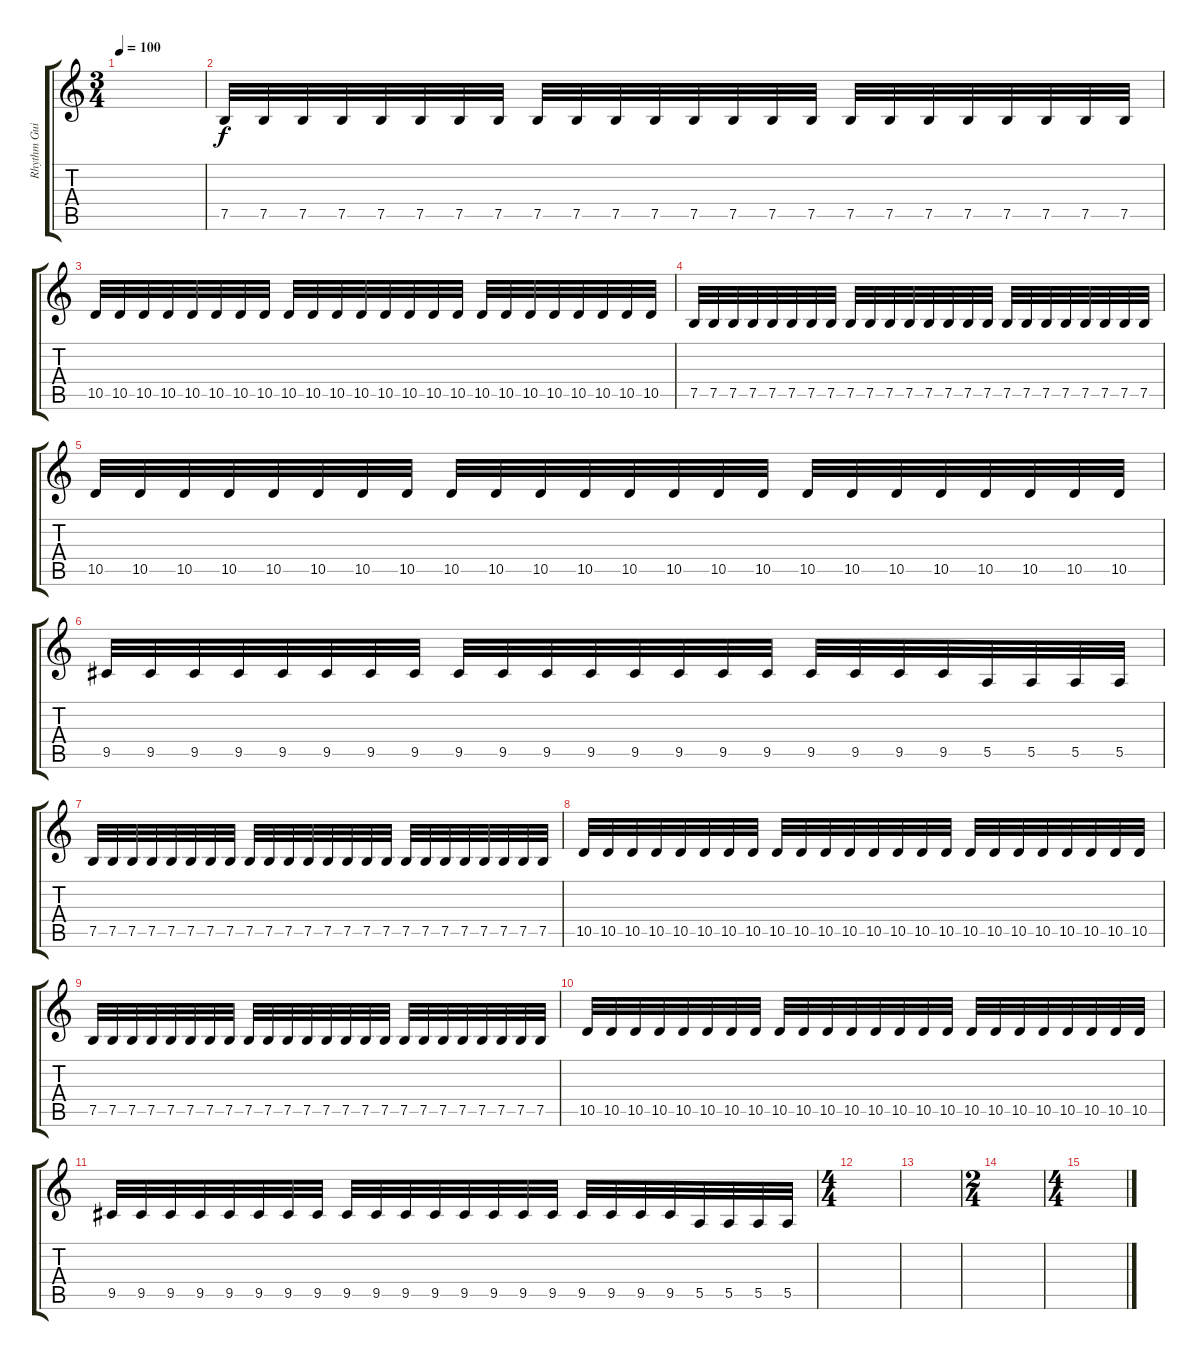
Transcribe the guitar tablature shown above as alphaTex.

\track ("Rhythm Guitar" "Rhythm Gui") {instrument distortionguitar}
\staff {score tabs}
\tuning (B3 Gb3 D3 A2 E2 B1) {hide}
\ts (3 4)
\tempo 100
\clef g2
\ks c
|
7.5.32 7.5.32 7.5.32 7.5.32 7.5.32 7.5.32 7.5.32 7.5.32 7.5.32 7.5.32 7.5.32 7.5.32 7.5.32 7.5.32 7.5.32 7.5.32 7.5.32 7.5.32 7.5.32 7.5.32 7.5.32 7.5.32 7.5.32 7.5.32 |
10.5.32 10.5.32 10.5.32 10.5.32 10.5.32 10.5.32 10.5.32 10.5.32 10.5.32 10.5.32 10.5.32 10.5.32 10.5.32 10.5.32 10.5.32 10.5.32 10.5.32 10.5.32 10.5.32 10.5.32 10.5.32 10.5.32 10.5.32 10.5.32 |
7.5.32 7.5.32 7.5.32 7.5.32 7.5.32 7.5.32 7.5.32 7.5.32 7.5.32 7.5.32 7.5.32 7.5.32 7.5.32 7.5.32 7.5.32 7.5.32 7.5.32 7.5.32 7.5.32 7.5.32 7.5.32 7.5.32 7.5.32 7.5.32 |
10.5.32 10.5.32 10.5.32 10.5.32 10.5.32 10.5.32 10.5.32 10.5.32 10.5.32 10.5.32 10.5.32 10.5.32 10.5.32 10.5.32 10.5.32 10.5.32 10.5.32 10.5.32 10.5.32 10.5.32 10.5.32 10.5.32 10.5.32 10.5.32 |
9.5.32 9.5.32 9.5.32 9.5.32 9.5.32 9.5.32 9.5.32 9.5.32 9.5.32 9.5.32 9.5.32 9.5.32 9.5.32 9.5.32 9.5.32 9.5.32 9.5.32 9.5.32 9.5.32 9.5.32 5.5.32 5.5.32 5.5.32 5.5.32 |
7.5.32 7.5.32 7.5.32 7.5.32 7.5.32 7.5.32 7.5.32 7.5.32 7.5.32 7.5.32 7.5.32 7.5.32 7.5.32 7.5.32 7.5.32 7.5.32 7.5.32 7.5.32 7.5.32 7.5.32 7.5.32 7.5.32 7.5.32 7.5.32 |
10.5.32 10.5.32 10.5.32 10.5.32 10.5.32 10.5.32 10.5.32 10.5.32 10.5.32 10.5.32 10.5.32 10.5.32 10.5.32 10.5.32 10.5.32 10.5.32 10.5.32 10.5.32 10.5.32 10.5.32 10.5.32 10.5.32 10.5.32 10.5.32 |
7.5.32 7.5.32 7.5.32 7.5.32 7.5.32 7.5.32 7.5.32 7.5.32 7.5.32 7.5.32 7.5.32 7.5.32 7.5.32 7.5.32 7.5.32 7.5.32 7.5.32 7.5.32 7.5.32 7.5.32 7.5.32 7.5.32 7.5.32 7.5.32 |
10.5.32 10.5.32 10.5.32 10.5.32 10.5.32 10.5.32 10.5.32 10.5.32 10.5.32 10.5.32 10.5.32 10.5.32 10.5.32 10.5.32 10.5.32 10.5.32 10.5.32 10.5.32 10.5.32 10.5.32 10.5.32 10.5.32 10.5.32 10.5.32 |
9.5.32 9.5.32 9.5.32 9.5.32 9.5.32 9.5.32 9.5.32 9.5.32 9.5.32 9.5.32 9.5.32 9.5.32 9.5.32 9.5.32 9.5.32 9.5.32 9.5.32 9.5.32 9.5.32 9.5.32 5.5.32 5.5.32 5.5.32 5.5.32 |
\ts (4 4)
|
|
\ts (2 4)
|
\ts (4 4)
